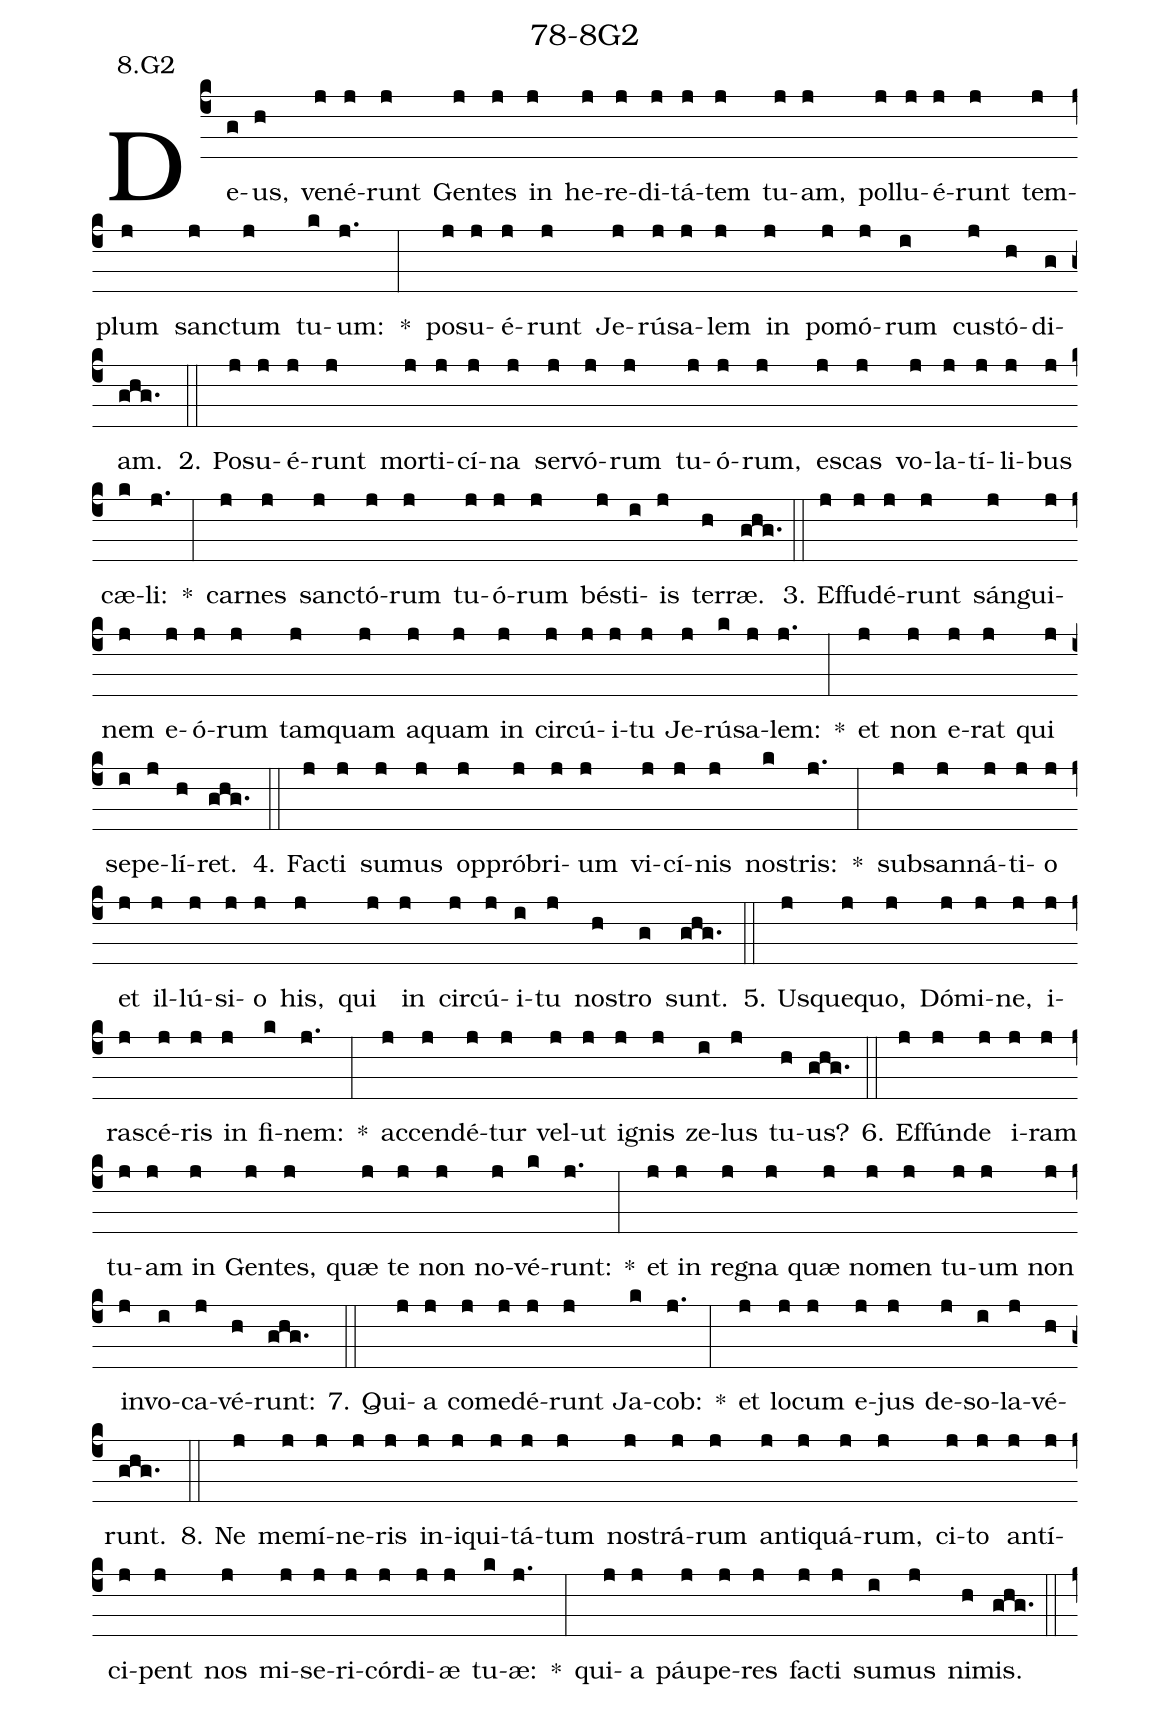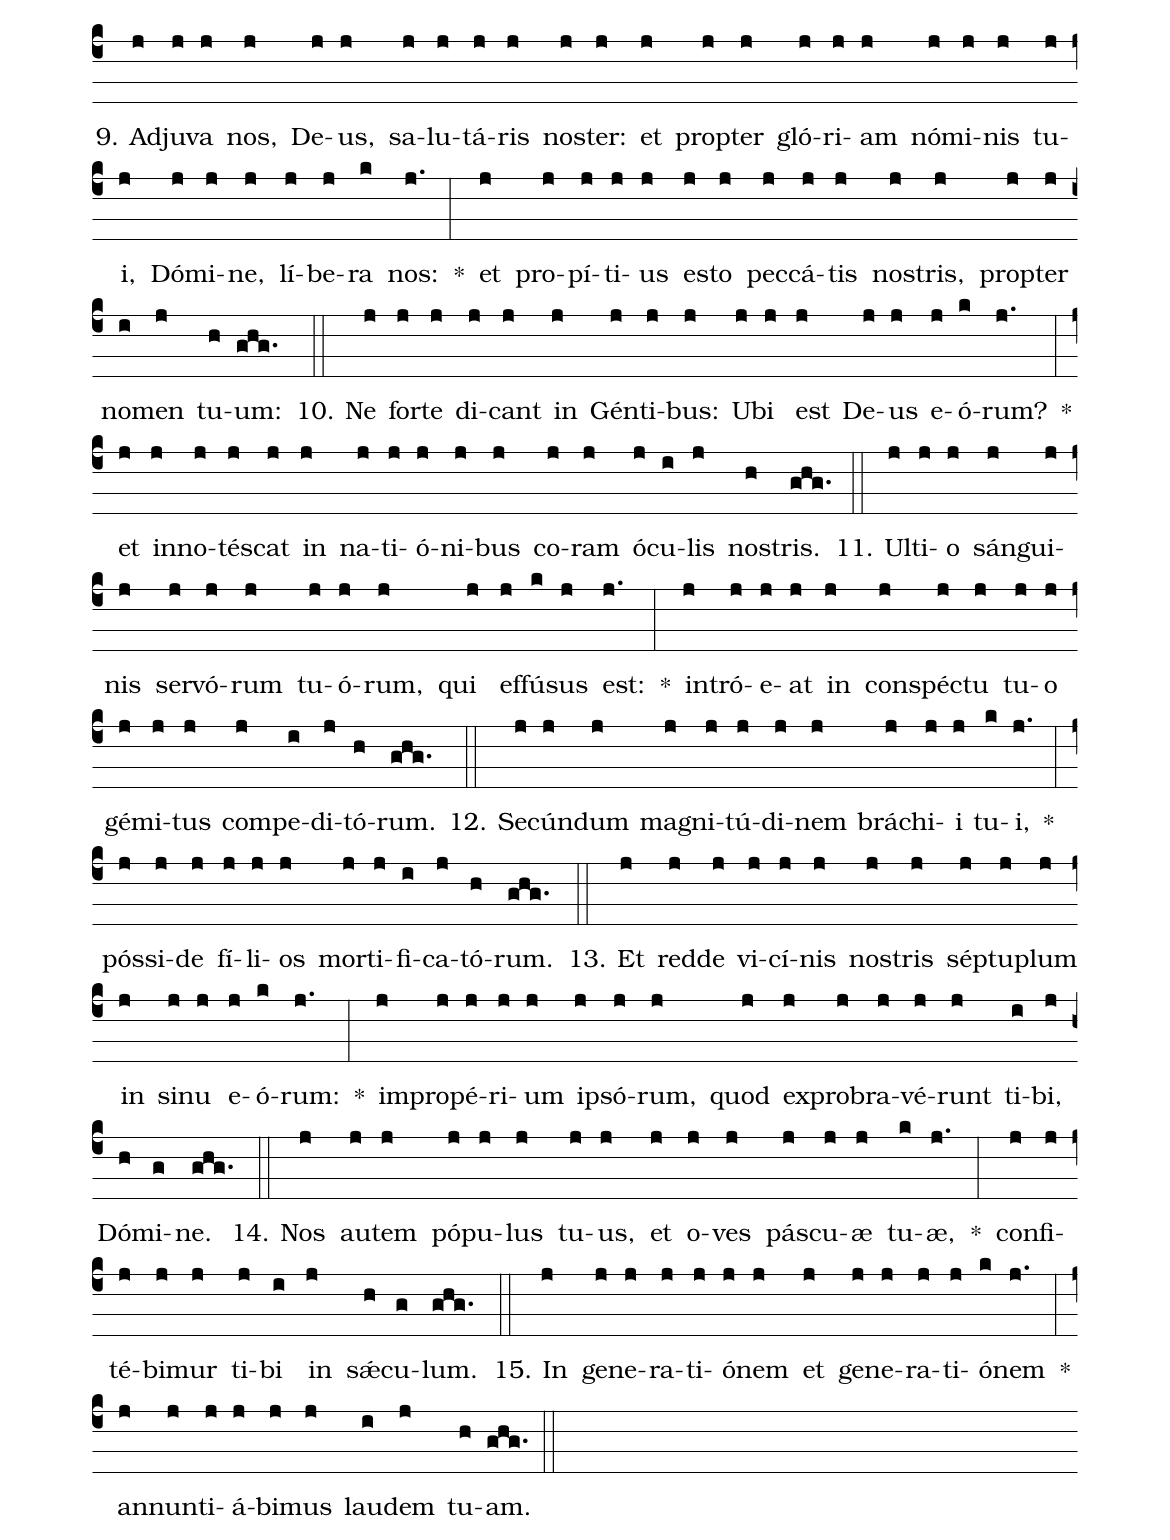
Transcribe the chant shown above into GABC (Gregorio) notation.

name: 78-8G2;
annotation: 8.G2;
%%
(c4)De(g)us,(h) ve(j)né(j)runt(j) Gen(j)tes(j) in(j) he(j)re(j)di(j)tá(j)tem(j) tu(j)am,(j) pol(j)lu(j)é(j)runt(j) tem(j)plum(j) sanc(j)tum(j) tu(k)um:(j.) *(:) po(j)su(j)é(j)runt(j) Je(j)rú(j)sa(j)lem(j) in(j) po(j)mó(j)rum(i) cus(j)tó(h)di(g)am.(ghg.) (::)
2. Po(j)su(j)é(j)runt(j) mor(j)ti(j)cí(j)na(j) ser(j)vó(j)rum(j) tu(j)ó(j)rum,(j) es(j)cas(j) vo(j)la(j)tí(j)li(j)bus(j) cæ(k)li:(j.) *(:) car(j)nes(j) sanc(j)tó(j)rum(j) tu(j)ó(j)rum(j) bés(j)ti(i)is(j) ter(h)ræ.(ghg.) (::)
3. Ef(j)fu(j)dé(j)runt(j) sán(j)gui(j)nem(j) e(j)ó(j)rum(j) tam(j)quam(j) a(j)quam(j) in(j) cir(j)cú(j)i(j)tu(j) Je(j)rú(k)sa(j)lem:(j.) *(:) et(j) non(j) e(j)rat(j) qui(j) se(i)pe(j)lí(h)ret.(ghg.) (::)
4. Fac(j)ti(j) su(j)mus(j) op(j)pró(j)bri(j)um(j) vi(j)cí(j)nis(j) nos(k)tris:(j.) *(:) sub(j)san(j)ná(j)ti(j)o(j) et(j) il(j)lú(j)si(j)o(j) his,(j) qui(j) in(j) cir(j)cú(j)i(i)tu(j) nos(h)tro(g) sunt.(ghg.) (::)
5. Us(j)que(j)quo,(j) Dó(j)mi(j)ne,(j) i(j)ra(j)scé(j)ris(j) in(j) fi(k)nem:(j.) *(:) ac(j)cen(j)dé(j)tur(j) vel(j)ut(j) i(j)gnis(j) ze(i)lus(j) tu(h)us?(ghg.) (::)
6. Ef(j)fún(j)de(j) i(j)ram(j) tu(j)am(j) in(j) Gen(j)tes,(j) quæ(j) te(j) non(j) no(j)vé(k)runt:(j.) *(:) et(j) in(j) re(j)gna(j) quæ(j) no(j)men(j) tu(j)um(j) non(j) in(j)vo(i)ca(j)vé(h)runt:(ghg.) (::)
7. Qui(j)a(j) com(j)e(j)dé(j)runt(j) Ja(k)cob:(j.) *(:) et(j) lo(j)cum(j) e(j)jus(j) de(j)so(i)la(j)vé(h)runt.(ghg.) (::)
8. Ne(j) me(j)mí(j)ne(j)ris(j) in(j)i(j)qui(j)tá(j)tum(j) nos(j)trá(j)rum(j) an(j)ti(j)quá(j)rum,(j) ci(j)to(j) an(j)tí(j)ci(j)pent(j) nos(j) mi(j)se(j)ri(j)cór(j)di(j)æ(j) tu(k)æ:(j.) *(:) qui(j)a(j) páu(j)pe(j)res(j) fac(j)ti(j) su(i)mus(j) ni(h)mis.(ghg.) (::)
9. Ad(j)ju(j)va(j) nos,(j) De(j)us,(j) sa(j)lu(j)tá(j)ris(j) nos(j)ter:(j) et(j) prop(j)ter(j) gló(j)ri(j)am(j) nó(j)mi(j)nis(j) tu(j)i,(j) Dó(j)mi(j)ne,(j) lí(j)be(j)ra(k) nos:(j.) *(:) et(j) pro(j)pí(j)ti(j)us(j) es(j)to(j) pec(j)cá(j)tis(j) nos(j)tris,(j) prop(j)ter(j) no(i)men(j) tu(h)um:(ghg.) (::)
10. Ne(j) for(j)te(j) di(j)cant(j) in(j) Gén(j)ti(j)bus:(j) U(j)bi(j) est(j) De(j)us(j) e(j)ó(k)rum?(j.) *(:) et(j) in(j)no(j)tés(j)cat(j) in(j) na(j)ti(j)ó(j)ni(j)bus(j) co(j)ram(j) ó(j)cu(i)lis(j) nos(h)tris.(ghg.) (::)
11. Ul(j)ti(j)o(j) sán(j)gui(j)nis(j) ser(j)vó(j)rum(j) tu(j)ó(j)rum,(j) qui(j) ef(j)fú(k)sus(j) est:(j.) *(:) in(j)tró(j)e(j)at(j) in(j) con(j)spéc(j)tu(j) tu(j)o(j) gé(j)mi(j)tus(j) com(j)pe(i)di(j)tó(h)rum.(ghg.) (::)
12. Se(j)cún(j)dum(j) ma(j)gni(j)tú(j)di(j)nem(j) brá(j)chi(j)i(j) tu(k)i,(j.) *(:) pós(j)si(j)de(j) fí(j)li(j)os(j) mor(j)ti(j)fi(i)ca(j)tó(h)rum.(ghg.) (::)
13. Et(j) red(j)de(j) vi(j)cí(j)nis(j) nos(j)tris(j) sép(j)tu(j)plum(j) in(j) si(j)nu(j) e(j)ó(k)rum:(j.) *(:) im(j)pro(j)pé(j)ri(j)um(j) ip(j)só(j)rum,(j) quod(j) ex(j)pro(j)bra(j)vé(j)runt(j) ti(i)bi,(j) Dó(h)mi(g)ne.(ghg.) (::)
14. Nos(j) au(j)tem(j) pó(j)pu(j)lus(j) tu(j)us,(j) et(j) o(j)ves(j) pás(j)cu(j)æ(j) tu(k)æ,(j.) *(:) con(j)fi(j)té(j)bi(j)mur(j) ti(j)bi(i) in(j) sǽ(h)cu(g)lum.(ghg.) (::)
15. In(j) ge(j)ne(j)ra(j)ti(j)ó(j)nem(j) et(j) ge(j)ne(j)ra(j)ti(j)ó(k)nem(j.) *(:) an(j)nun(j)ti(j)á(j)bi(j)mus(j) lau(i)dem(j) tu(h)am.(ghg.) (::)
